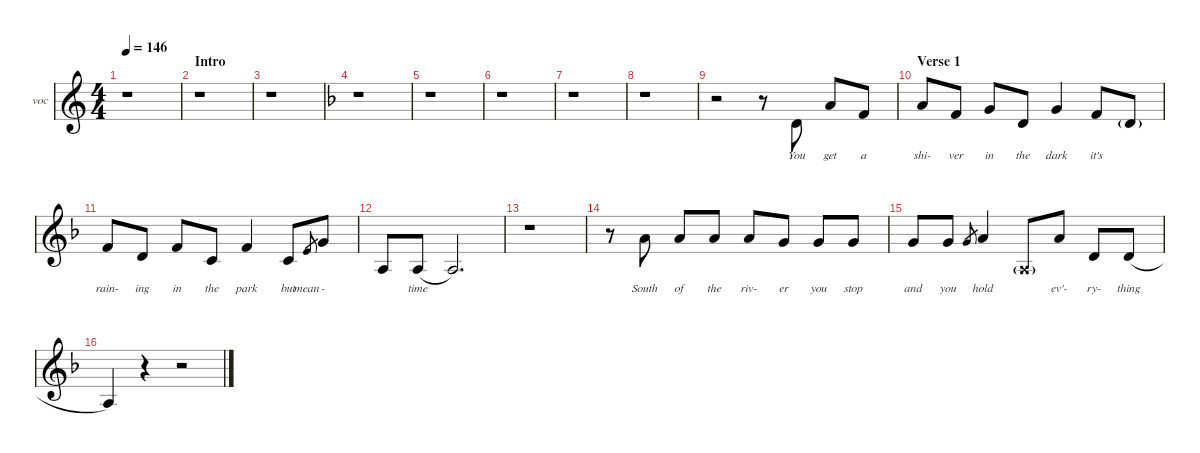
\hideDynamics
\bracketExtendMode nobrackets
\firstSystemTrackNameOrientation horizontal
\otherSystemsTrackNameOrientation horizontal
\track ("Mark - Vocal" "voc") {instrument clavinet}
\staff {score}
\tuning (E4 B3 G3 D3 A2 E2)
\displaytranspose 12
\ts (4 4)
\tempo 146
\clef g2
\ks c
r.1{dy mf instrument clavinet beam Down} |
\section ("" "Intro")
r.1{beam Down} |
r.1{beam Down} |
\ks dminor
r.1{beam Down} |
r.1{beam Down} |
r.1{beam Down} |
r.1{beam Down} |
r.1{beam Down} |
r.2{beam Down} r.8{beam Down} 5.5{acc forcenatural}.8{lyrics (0 "You") lyrics (1 "") lyrics (2 "") lyrics (3 "") lyrics (4 "") beam Up} 2.3{acc forcenatural}.8{lyrics (0 "get") lyrics (1 "") lyrics (2 "") lyrics (3 "") lyrics (4 "") beam Up} 3.4{acc forcenatural}.8{lyrics (0 "a") lyrics (1 "") lyrics (2 "") lyrics (3 "") lyrics (4 "") dy mp beam Up} |
\section ("" "Verse 1")
\scale
0.853947 2.3{acc forcenatural}.8{lyrics (0 "shi-") lyrics (1 "") lyrics (2 "") lyrics (3 "") lyrics (4 "") dy mf beam Up} 3.4{acc forcenatural}.8{lyrics (0 "ver") lyrics (1 "") lyrics (2 "") lyrics (3 "") lyrics (4 "") beam Up} 5.4{acc forcenatural}.8{lyrics (0 "in") lyrics (1 "") lyrics (2 "") lyrics (3 "") lyrics (4 "") beam Up} 5.5{acc forcenatural}.8{lyrics (0 "the") lyrics (1 "") lyrics (2 "") lyrics (3 "") lyrics (4 "") beam Up} 5.4{acc forcenatural}.4{lyrics (0 "dark") lyrics (1 "") lyrics (2 "") lyrics (3 "") lyrics (4 "") beam Up} 3.4{acc forcenatural}.8{lyrics (0 "it's") lyrics (1 "") lyrics (2 "") lyrics (3 "") lyrics (4 "") beam Up} 5.5{g acc forcenatural}.8{beam Up} |
\scale
1.49144 3.4{acc forcenatural}.8{lyrics (0 "rain-") lyrics (1 "") lyrics (2 "") lyrics (3 "") lyrics (4 "") beam Up} 5.5{acc forcenatural}.8{lyrics (0 "ing") lyrics (1 "") lyrics (2 "") lyrics (3 "") lyrics (4 "") beam Up} 3.4{acc forcenatural}.8{lyrics (0 "in") lyrics (1 "") lyrics (2 "") lyrics (3 "") lyrics (4 "") beam Up} 3.5{acc forcenatural}.8{lyrics (0 "the") lyrics (1 "") lyrics (2 "") lyrics (3 "") lyrics (4 "") beam Up} 3.4{acc forcenatural}.4{lyrics (0 "park") lyrics (1 "") lyrics (2 "") lyrics (3 "") lyrics (4 "") beam Up} 3.5{acc forcenatural}.8{lyrics (0 "but") lyrics (1 "") lyrics (2 "") lyrics (3 "") lyrics (4 "") beam Up} 2.4{acc forcenatural}.8{lyrics (0 "mean") lyrics (1 "") lyrics (2 "") lyrics (3 "") lyrics (4 "") gr beam Up} 5.4{acc forcenatural}.8{lyrics (0 "-") lyrics (1 "") lyrics (2 "") lyrics (3 "") lyrics (4 "") beam Up} |
\scale
0.654618 5.6{acc forcenatural}.8{beam Up} 5.6{acc forcenatural}.8{lyrics (0 "time") lyrics (1 "") lyrics (2 "") lyrics (3 "") lyrics (4 "") legatoorigin beam Up} 5.6{acc forcenatural}.2{d beam Up} |
\scale
0.759916 r.1{beam Down} |
\scale
1.32797 r.8{beam Down} 2.3{acc forcenatural}.8{lyrics (0 "South") lyrics (1 "") lyrics (2 "") lyrics (3 "") lyrics (4 "") beam Up} 2.3{acc forcenatural}.8{lyrics (0 "of") lyrics (1 "") lyrics (2 "") lyrics (3 "") lyrics (4 "") beam Up} 2.3{acc forcenatural}.8{lyrics (0 "the") lyrics (1 "") lyrics (2 "") lyrics (3 "") lyrics (4 "") beam Up} 2.3{acc forcenatural}.8{lyrics (0 "riv-") lyrics (1 "") lyrics (2 "") lyrics (3 "") lyrics (4 "") beam Up} 5.4{acc forcenatural}.8{lyrics (0 "er") lyrics (1 "") lyrics (2 "") lyrics (3 "") lyrics (4 "") beam Up} 5.4{acc forcenatural}.8{lyrics (0 "you") lyrics (1 "") lyrics (2 "") lyrics (3 "") lyrics (4 "") beam Up} 5.4{acc forcenatural}.8{lyrics (0 "stop") lyrics (1 "") lyrics (2 "") lyrics (3 "") lyrics (4 "") beam Up} |
\scale
0.912118 5.4{acc forcenatural}.8{lyrics (0 "and") lyrics (1 "") lyrics (2 "") lyrics (3 "") lyrics (4 "") beam Up} 5.4{acc forcenatural}.8{lyrics (0 "you") lyrics (1 "") lyrics (2 "") lyrics (3 "") lyrics (4 "") beam Up} 10.5{acc forcenatural}.8{gr beam Up} 12.5{acc forcenatural}.4{lyrics (0 "hold") lyrics (1 "") lyrics (2 "") lyrics (3 "") lyrics (4 "") beam Up} 5.6{g x acc forcenatural}.8{beam Up} 2.3{acc forcenatural}.8{lyrics (0 "ev'-") lyrics (1 "") lyrics (2 "") lyrics (3 "") lyrics (4 "") beam Up} 5.5{acc forcenatural}.8{lyrics (0 "ry-") lyrics (1 "") lyrics (2 "") lyrics (3 "") lyrics (4 "") beam Up} 5.5{acc forcenatural}.8{lyrics (0 "thing") lyrics (1 "") lyrics (2 "") lyrics (3 "") lyrics (4 "") legatoorigin beam Up} |
\scale
0.955289 5.6{acc forcenatural}.4{beam Up} r.4{beam Up} r.2{beam Up}
